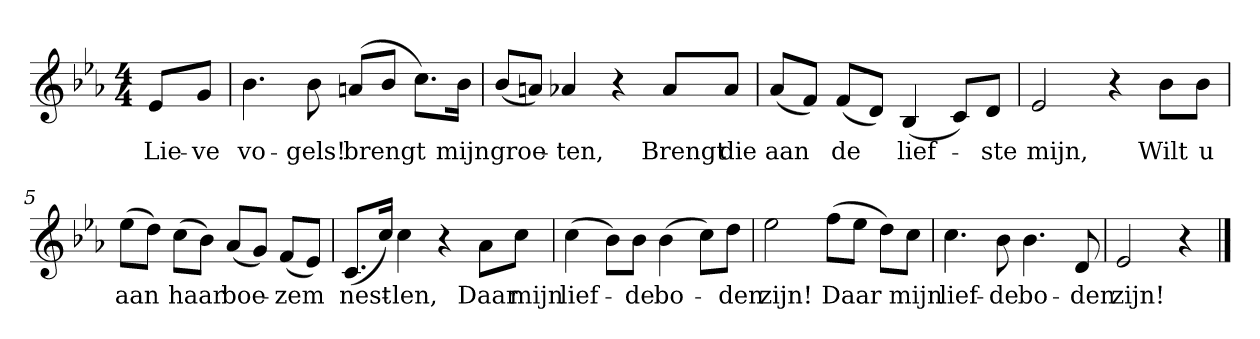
**kern	**text
*part1	*part1
*staff1	*staff1
*clefG2	*
*k[b-e-a-]	*
*E-:	*
*M4/4	*
*MM120	*
=	=
8e-/L	Lie-
8g/J	-ve
=1	=1
4.b-	vo-
8b-	-gels!
(8an/L	brengt
8b-/J	.
8.cc\L)	.
16b-\Jk	mijn
=2	=2
(8b-/L	groe-
8an/J)	.
4a-X	-ten,
4r	.
8a-/L	Brengt
8a-/J	die
=3	=3
(8a-/L	aan
8f/J)	.
(8f/L	de
8d/J)	.
(4B-	lief-
8c/L)	.
8d/J	-ste
=4	=4
2e-	mijn,
4r	.
8b-\L	Wilt
8b-\J	u
=5	=5
(8ee-\L	aan
8dd\J)	.
(8cc\L	haar
8b-\J)	.
(8a-/L	boe-
8g/J)	.
(8f/L	-zem
8e-/J)	.
=6	=6
(8.c/L	nest-
16cc/Jk)	.
4cc	-len,
4r	.
8a-\L	Daar
8cc\J	mijn
=7	=7
(4cc	lief-
8b-\L)	.
8b-\J	-de
(4b-	bo-
8cc\L)	.
8dd\J	-den
=8	=8
2ee-	zijn!
(8ff\L	Daar
8ee-\J	.
8dd\L)	.
8cc\J	mijn
=9	=9
4.cc	lief-
8b-	-de
4.b-	bo-
8d	-den
=10	=10
2e-	zijn!
4r	.
==	==
*-	*-
